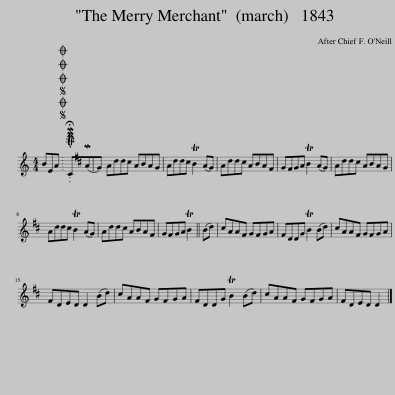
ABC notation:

X:1
L:1/8
M:4/4
I:linebreak $
K:C
V:1 treble
V:1
 BEA |SOSOOO .!fermata!PMTuC(MAG) | Add^c ABAG | Add^c TB2 (AG) | Add^c ABA^F | %5
 G^FGA TB2 (AG) | Add^c ABAG |$ Add^c TB2 (AG) | Add^c ABA^F | G^FGA TB2 || %10
 (Bd) | ^cAA^F GFGA | ^FDDG TB2 (Bd) | ^cAA^F GFGA |$ ^FDED D2 (Bd) | %15
 ^cAA^F GFGA | ^FDDG TB2 (Bd) | ^cAA^F GFGA | ^FDED D2 |] %19
